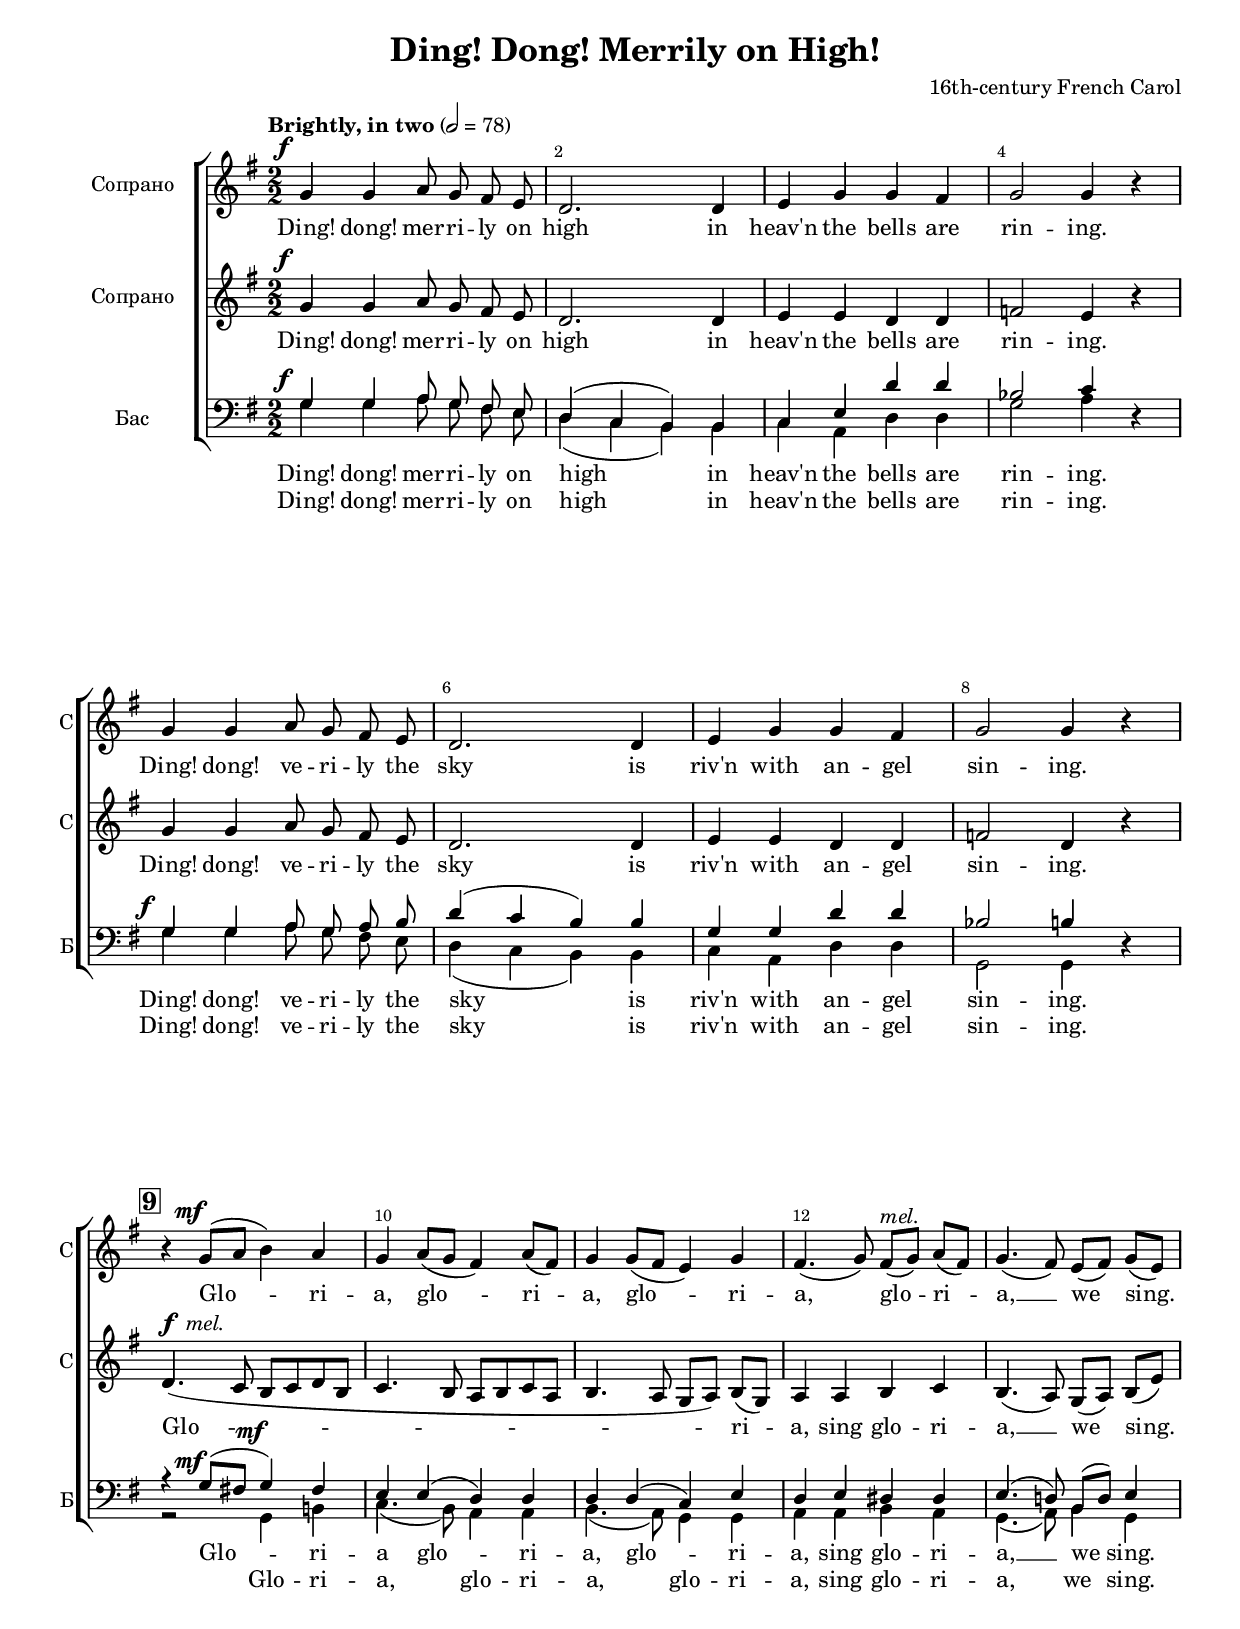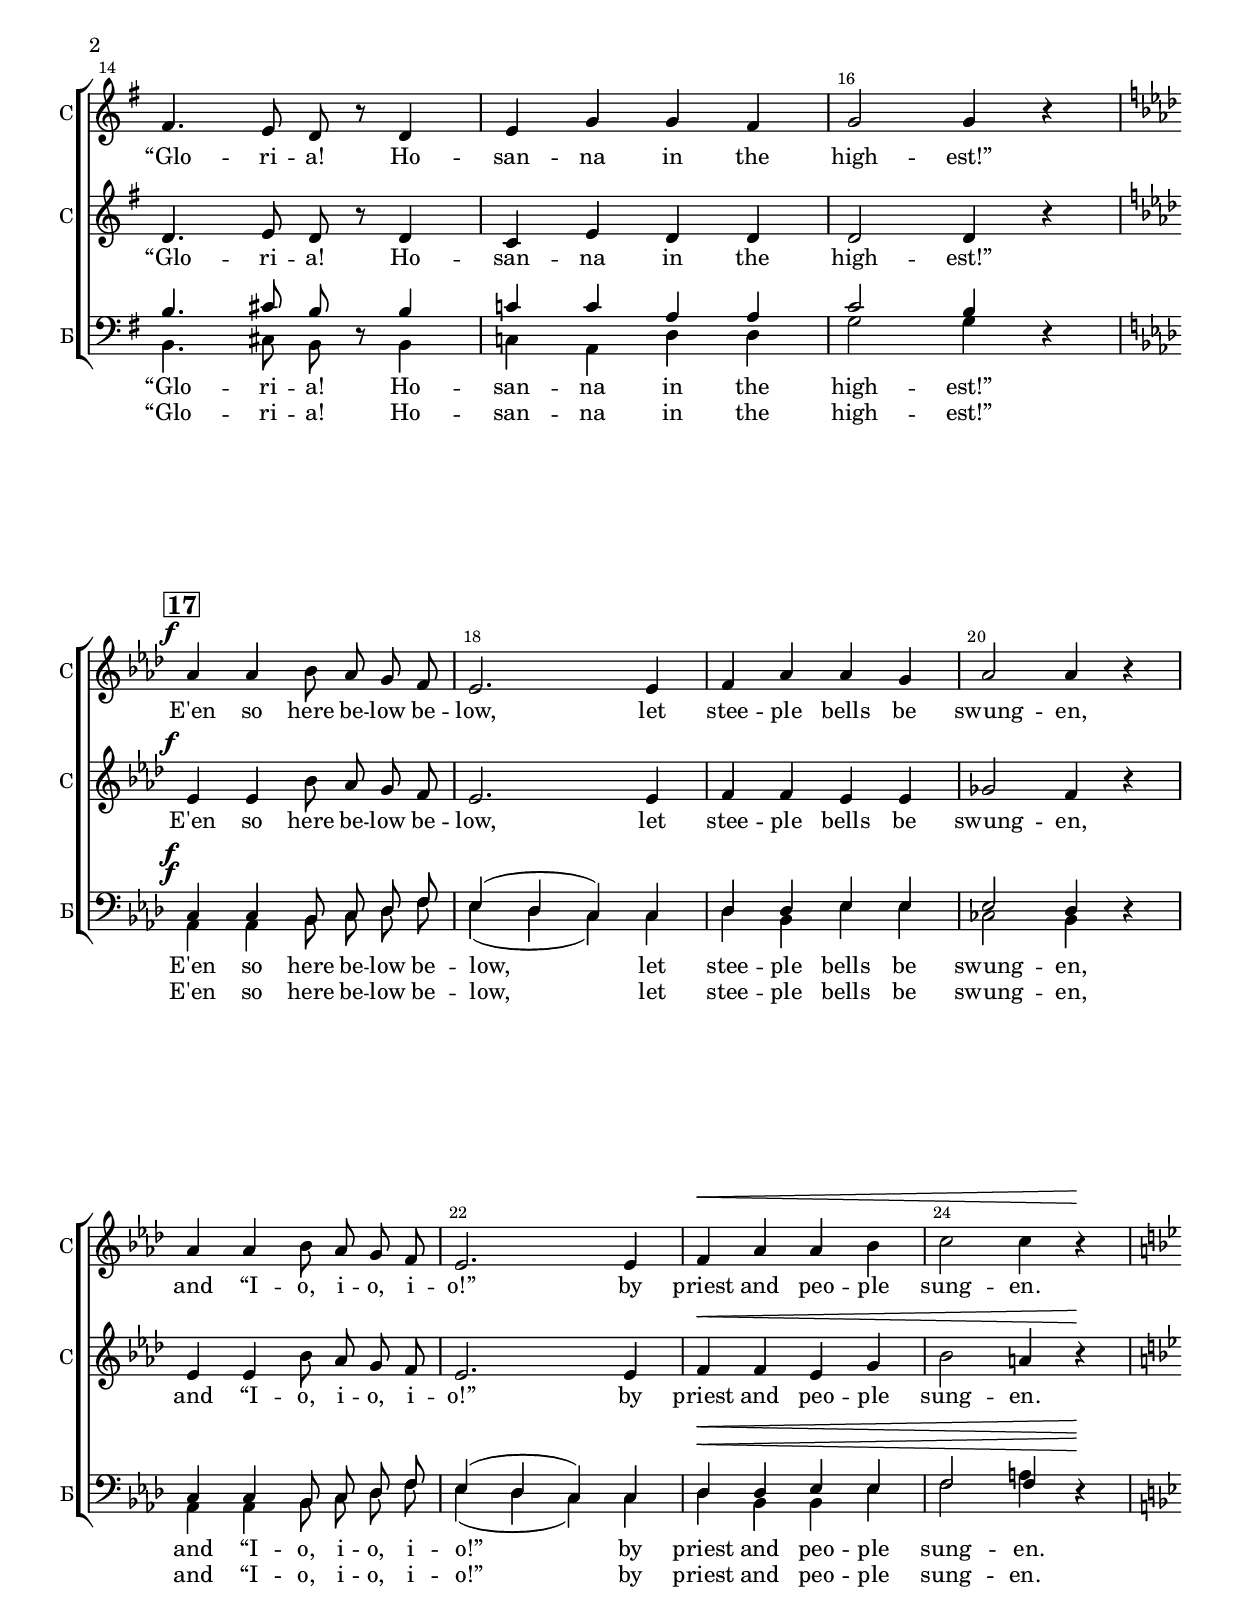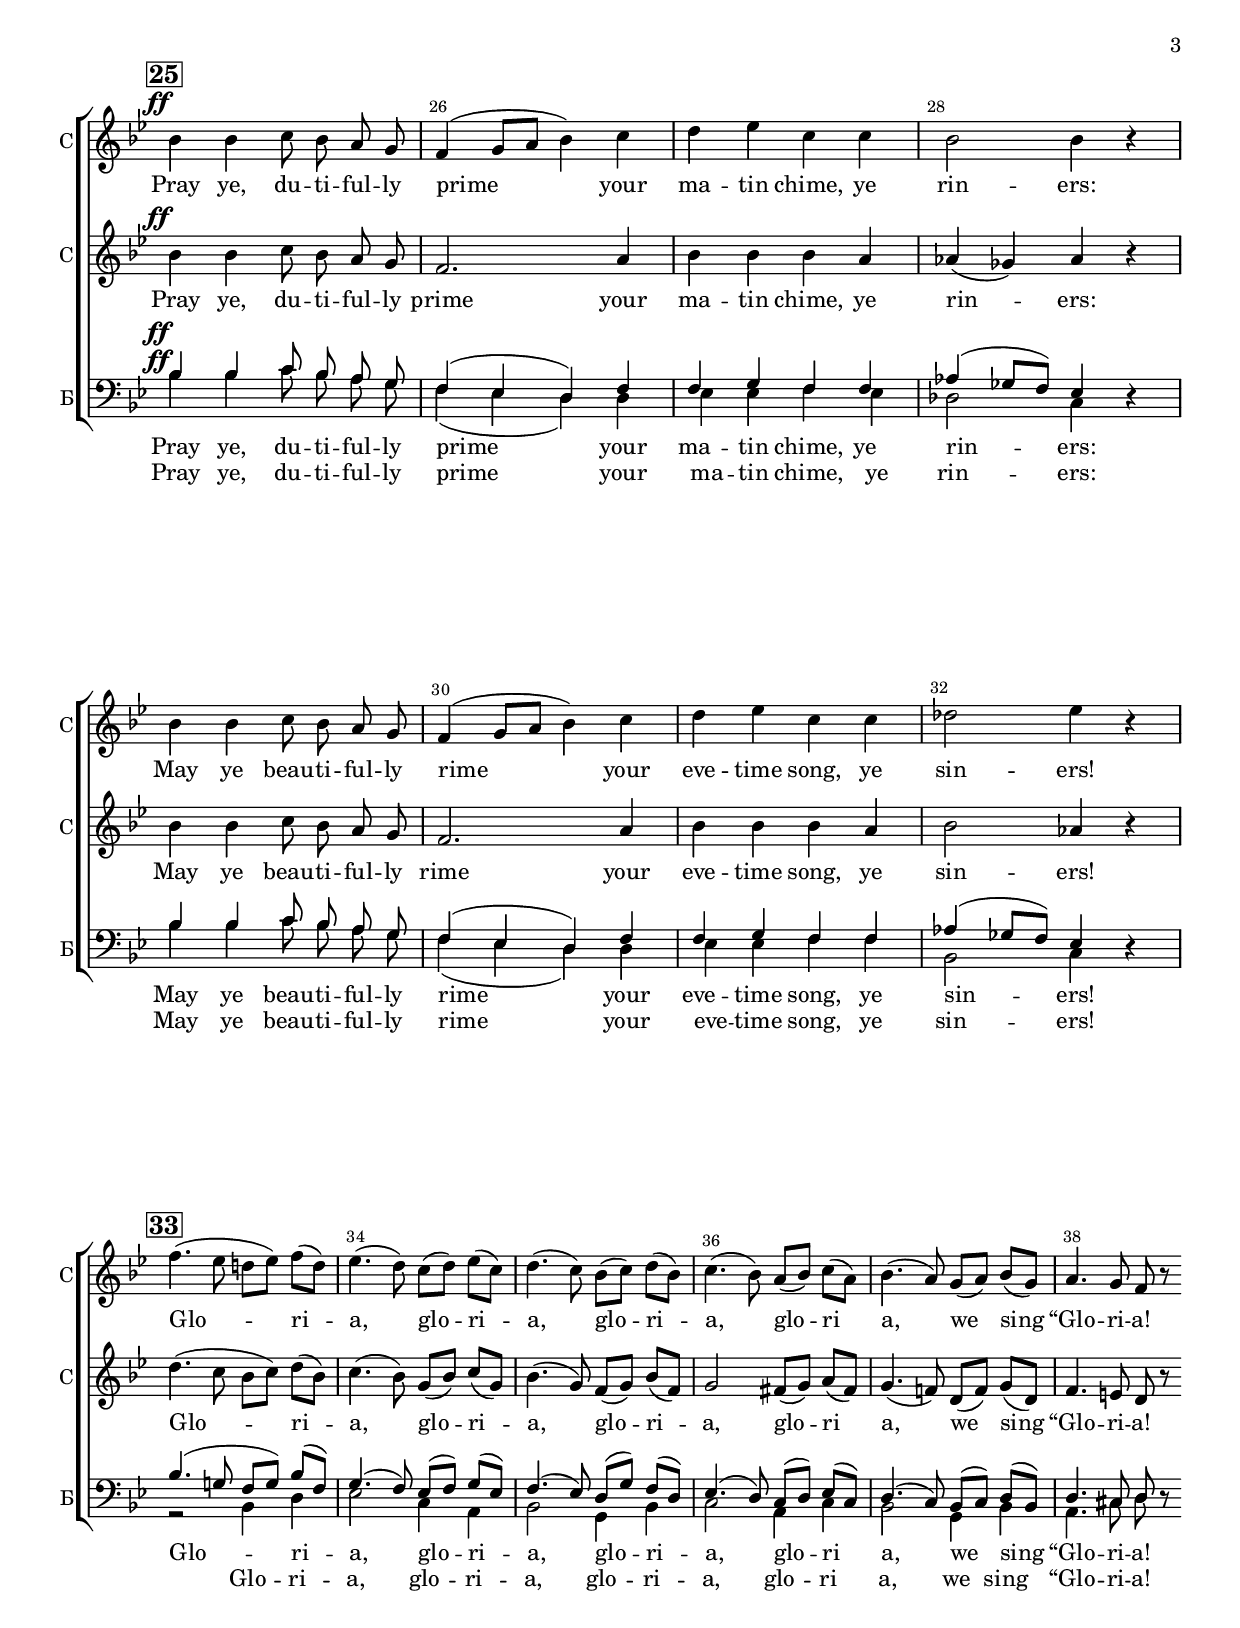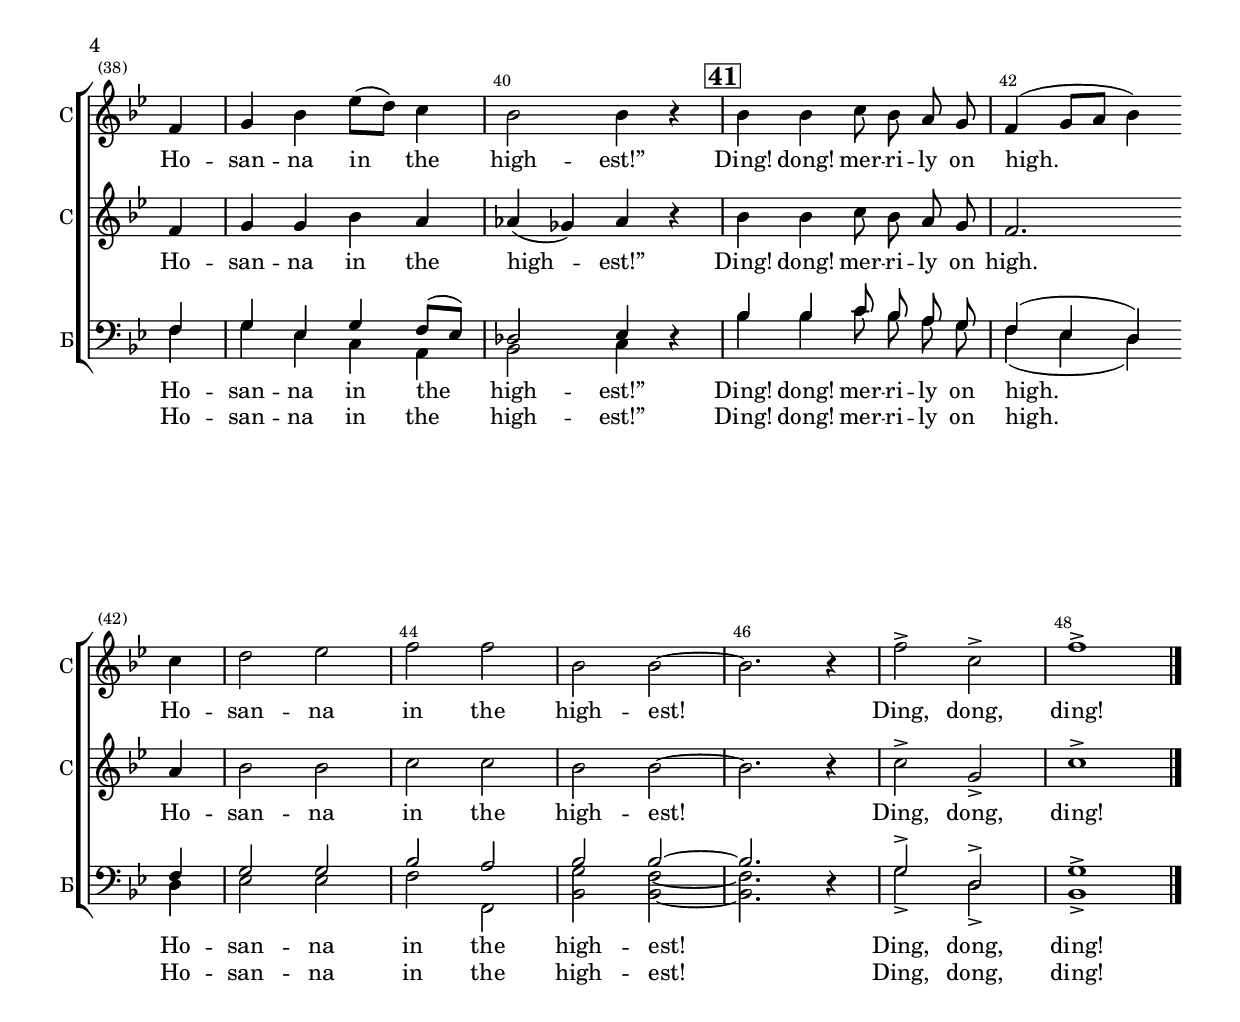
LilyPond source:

\version "2.24.2"

% закомментируйте строку ниже, чтобы получался pdf с навигацией
%#(ly:set-option 'point-and-click #f)
#(ly:set-option 'midi-extension "mid")
#(ly:set-option 'embed-source-code #t) % внедряем исходник как аттач к pdf
#(set-default-paper-size "a4")
#(set-global-staff-size 18)

\header {
  title = "Ding! Dong! Merrily on High!"
  composer = "16th-century French Carol"
  % Удалить строку версии LilyPond 
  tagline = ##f
}


abr = { \break }
%abr = \tag #'BR { \break }
abr = {}

pbr = { \pageBreak }
pbr = {}

breathes = { \once \override BreathingSign.text = \markup { \musicglyph #"scripts.tickmark" } \breathe }

melon = { \set melismaBusyProperties = #'() }
meloff = { \unset melismaBusyProperties }
solo = ^\markup\italic"Соло"
tutti =  ^\markup\italic"tutti"

co = \cadenzaOn
cof = \cadenzaOff
cb = { \cadenzaOff \bar "||" }
cbr = { \bar "" }
cbar = { \cadenzaOff \bar "|" \cadenzaOn }
stemOff = { \hide Staff.Stem }
nat = { \once \hide Accidental }
%stemOn = { \unHideNotes Staff.Stem }

% alternative breathe
breathes = { \once \override BreathingSign.text = \markup { \musicglyph #"scripts.tickmark" } \breathe }

% alternative partial - for repeats
partiall = { \set Timing.measurePosition = #(ly:make-moment -1/4) }

% compress multi-measure rests
multirests = { \override MultiMeasureRest.expand-limit = #1 \set Score.skipBars = ##t }

% mark with numbers in squares
squaremarks = {  \set Score.rehearsalMarkFormatter = #format-mark-box-numbers }

% move dynamics a bit left (to be not up/under the note, but before)
placeDynamicsLeft = { \override DynamicText.X-offset = #-2.5 }

%make visible number of every 2-nd bar
secondbar = {
  \override Score.BarNumber.break-visibility = #end-of-line-invisible
  \override Score.BarNumber.X-offset = #1
  \override Score.BarNumber.self-alignment-X = #LEFT
  \set Score.barNumberVisibility = #(every-nth-bar-number-visible 2)
}

global = {
  \numericTimeSignature
  \secondbar
  \multirests
  \placeDynamicsLeft
  \squaremarks
  \autoBeamOff
  
  \key g \major
  \time 2/2
}

sopvoice = \relative c'' {
  \global
  \dynamicUp
  
  \tempo "Brightly, in two" 2=78
    g4\f g a8 g fis e |
  d2. 4 |
  e g g fis | \abr
  
  g2 4 r | \break
  g4 4 a8 g fis e |
  d2. 4 |
  e g g fis | \abr \pbr
  
  % page 3
  g2 g4 r | \break
  \mark 9 r4 g8\mf[( a] b4) a |
  g a8[( g ] fis4) a8[( fis]) |
  g4 g8[( fis] e4) g | \abr
  
  fis4.( g8) fis8[(^\markup\italic"mel." g]) a[( fis])  |
  g4.( fis8) e[( fis]) g[( e]) |  \break
  fis4. e8 d r d4 | \abr
  
  e g g fis |
  g2 g4 r | \break
  \mark 17 \key as\major as\f as bes8 as g f | \abr \pbr
  
  es2. 4 |
  f as as g |
  as2 4 r \abr | \break
  
  as4 4 bes8 as g f |
  es2. 4 |
  f\< as as bes |
  c2 c4 r \! | \abr \break
  
  \key bes \major \mark 25 bes4\ff 4 c8 bes a g |
  f4( g8[ a] bes4) c |
  d es c c | \abr \pbr
  
  bes2 4 r | \break
  bes4 bes c8 bes a g |
  f4( g8[ a] bes4) c | \abr
  
  d es c c |
  des2 es4 r \break |
  
  \mark 33 f4.( es8 d![ es]) f[( d]) | \abr
  
  es4.( d8) c8[( d]) es[( c]) |
  d4.( c8) bes[( c]) d[( bes]) |
  c4.( bes8) a[( bes]) c[( a]) | \abr \pbr
  
  
  bes4.( a8) g[( a]) bes[( g]) |
  a4. g8 f r \break f4 |
  g bes es8[( d]) c4 | \abr
  
  bes2 4 r4 |
  \mark 41 bes 4 4 c8 bes a g |
  f4( g8[ a] bes4) \break c |
  d2 es | \abr
  
  f2 2 |
  bes,2 2~ |
  2. r4 |
  f'2-> c-> |
  f1-> \bar "|."
}


altvoice = \relative c'' {
  \global
  \dynamicUp
    
  g4\f g a8 g fis e |
  d2. d4 |
  e e d d |
  
  f2 e4 r |
  g g a8 g fis e |
  d2. d4 |
  e e d d |
  
  f2 d4 r |
  
  
    %9
  d 4.^\markup{\dynamic f \italic " mel."}( c8 b[ c d b] |
  c4. b8 a[ b c a] |
  b4. a8 g[ a]) b[( g]) |
  
  a4 a b c |
  b4.( a8) g8[( a]) b[( e]) |
     
  %14 
  d4. e8 d r d4 |
  
  c4 e d d |
  d2 4 r |
  \key as \major es4\f 4 bes'8 as g f |
  
  
  es2. 4 |
  f f es es |
  ges2 f4 r |
  
  es es bes'8 as g f |
  es2. 4 |
  f\< f es g |
  bes2 a!4 r4 \! 
  
  
 \key bes \major bes4\ff 4 c8 bes a g |
 f2. a4 |
 bes4 4 4 a |
 
 
 as4( ges) as4 r |
 bes bes c8 bes a g |
 f2. a4 |
 
 bes4 4 4 a |
 bes2 as4 r |
 d4.( c8 bes[ c]) d[( bes]) |
 
 c4.( bes8) g[( bes]) c[( g]) |
 bes4.( g8) f[( g]) bes[( f]) |
 g2 fis8[( g]) a[( fis]) |
 
 g4.( f!8) d[( f]) g[( d]) |
 f4. e8 d r f4 |
 g g bes a |
 
 as( ges]) as r |
 bes bes c8 bes a g |
 f2. a4 |
 bes2 2 |
 
 c c |
 bes2 2~ |
 2. r4 |
 c2-> g-> |
 c1->
 
 
 
  

  
}


tenorvoice = \relative c' {
  \global
  \dynamicUp
  
  g 4 g a8 g fis e |
  d4( c b) b4 |
  c e d' d |
  
  bes2 c4 r |
  
  g4\f  g a8 g a b |
 d 4( c b) b |
  g g  d' d | 
  
  bes2 b 4 r |
  
  

  %9 
   r4 g8\mf[( fis!] g4) fis |
  e4 e( d) d |
  d d( c) e |
  
  d e dis dis |
  e4.( d!8) b[( d]) e4 |
  
  
  %14
  b'4. cis8 b r b4 |
  c!4 c a a |
  c2 b4 r |
  \key as \major c,4\f c bes8 c des f 
  
  
  
  es4( des c) c |
  des des es es |
  es2 des4 r |
  
  c c bes8 c des f |
  es4( des c) c |
  des\< des es es |
  f2 f4 r \!
  
    \key bes \major bes4\ff bes c8 bes a g |
    f4( es d) f4 |
    f g f f |
    
    as4( ges8[ f]) es4 r |
    bes' bes c8 bes a g |
    f4( es d) f |
    
    f g f f |
    as( ges8[ f]) es4 r |
    bes'4.( g!8 f[ g]) bes[( f]) |
    
    g4.( f8) es[( f]) g[( es]) |
    f4.( es8) d[( g]) f[( d]) |
    es4.( d8) c[( d]) es[( c])  |
    
    
    d4.( c8) bes[( c]) d[( bes]) |
    d4. cis8 d r f4 |
    g es g f8[( es]) |
    
    des2 es4 r |
    bes' bes c8 bes a g |
    f4( es d) f |
    g2 g |
    
    bes a |
    bes bes2~ |
    2. r4 |
    g2-> d-> |
    g1->
}


altiivoice = \relative c'' {
  \global
  \dynamicUp

g4\f g a8 g fis e |
  d4( c b) b |
  c a a a |
  bes2 c4 r |
  g' g a8 g fis e |
  d4( c b) b |
  c a a a
  
  
  bes2 c4 r |
  r2 g4\mf b! |
  c4.( b8) a4 4 |
  b4.( a8) g4 4 |
  
  a4 a b c |
  b4.( a8) g8[( a]) b[( e]) |
  b4. cis8 b r b4 |
  
  c!4 a a a |
  g2 g4 r |
  \key as \major as4\f 4 bes8 c des  f
  
  
  es4( des c) c |
  des bes bes bes |
  ces2 bes4 r |
  
  as4 as bes8 c des f |
  es4( des c ) c |
  des\< bes bes es |
  f2 f4 r\! \key bes \major 
  
  
  bes4\ff bes c8 bes a g |
  f4( es d) d |
  es es f es |
  
  des2 c4 r |
  bes' bes c8 bes a g |
  f4( es d) d |
  
  es4 es f es |
  des2 c4 r |
  r2 bes4 f' |
  
  es2 c4 a |
  bes2 g4 bes |
  c4.( bes8) a[( bes]) c[( a]) |
  
  
  g4.( a8) bes[( c]) d[( bes]) |
  a4. cis8 d r f4 |
  g es g a, |
  
  bes2 c4 r |
  bes'4 4 c8 bes a g |
  f4( es d) d |
  es2 2 |
  
  f f |
  bes2 2~ |
  2. r4 |
  g2-> d-> |
  bes1->
}

bassvoice = \relative c' {
  \global
  \dynamicUp

g4\f g a8 g fis e |
  d4( c b) b |
  c a d d |
  g2 a4 r |
  g g a8 g fis e |
  d4( c b) b |
  c a d d
  
  
  g,2 g4 r |
  r2 g4\mf b! |
  c4.( b8) a4 4 |
  b4.( a8) g4 4 |
  
  a4 a b a |
  g4.( a8) b4 g |
  b4. cis8 b r b4 |
  
  c!4 a d d |
  g2 g4 r |
  \key as \major as, 4\f 4 bes8 c des  f
  
  
  es4( des c) c |
  des bes es  es |
  ces2 bes4 r |
  
  as4 as bes8 c des f |
  es4( des c ) c |
  des\< bes bes es |
  f2 a4 r\! \key bes \major 
  
  
  bes4\ff bes c8 bes a g |
  f4( es d) d |
  es es f es |
  
  des2 c4 r |
  bes' bes c8 bes a g |
  f4( es d) d |
  
  es4 es f f |
  bes,2 c4 r |
  r2 bes4 d |
  
  es2 c4 a |
  bes2 g4 bes |
  c2 a4 c  |
  
  
  bes2 g4 bes |
  a4. cis8 d r f4 |
  g es c  a   |
  
  bes2 c4 r |
  bes'4 4 c8 bes a g |
  f4( es d) d |
  es2 2 |
  
  f f, |
  <bes g' >2 <bes f'>2~ |
  2. r4 |
  g'2-> d-> |
  bes1->
}

lyricssoprano = \lyricmode {
  Ding! dong! mer -- ri -- ly on high in heav'n the bells are
  rin -- ing. Ding! dong! ve -- ri -- ly the sky is riv'n with an -- gel
    sin -- ing.
  
  
  Glo -- ri -- a, glo -- ri -- a, glo -- ri --
  a, glo -- ri -- a, __ 
  
  we sing. “Glo -- ri -- a! Ho --
  san -- na in the high -- est!” E'en so here be -- low be --
  
  low, let stee -- ple bells be swung -- en,
  and “I -- o, i -- o, i -- o!” by priest and peo -- ple sung -- en.
  
  Pray ye, du -- ti -- ful -- ly prime your ma -- tin chime, ye
  
  rin -- ers: May ye beau -- ti -- ful -- ly rime your
  eve -- time song, ye sin -- ers!
  
  Glo -- ri -- 
  a, glo -- ri -- a, glo -- ri -- a, glo -- ri
  
  a, we sing “Glo -- ri -- a! Ho -- san -- na in the
  high -- est!” Ding! dong! mer -- ri -- ly on high. Ho -- san -- na
  
  in the high -- est! Ding, dong, ding!
  
  
}

lyricsalto = \lyricmode {
  Ding! dong! mer -- ri -- ly on high in heav'n the bells are
  rin -- ing. Ding! dong! ve -- ri -- ly the sky is riv'n with an -- gel
  sin -- ing.
  
  
   Glo -- ri -- a, sing glo -- ri -- a, __
  
  
    we sing. “Glo -- ri -- a! Ho --
  san -- na in the high -- est!” E'en so here be -- low be --
  
    low, let stee -- ple bells be swung -- en,
  and “I -- o, i -- o, i -- o!” by priest and peo -- ple sung -- en.
  
  Pray ye, du -- ti -- ful -- ly prime your ma -- tin chime, ye
  
  rin -- ers: May ye beau -- ti -- ful -- ly rime your
  eve -- time song, ye sin -- ers!
  
  Glo -- ri -- 
  a, glo -- ri -- a, glo -- ri -- a, glo -- ri
  
  a, we sing “Glo -- ri -- a! Ho -- san -- na in the
  high -- est!” Ding! dong! mer -- ri -- ly on high. Ho -- san -- na
  
  in the high -- est! Ding, dong, ding!
}

lyricstenor = \lyricmode {
  Ding! dong! mer -- ri -- ly on high in heav'n the bells are
  rin -- ing. Ding! dong! ve -- ri -- ly the sky is riv'n with an -- gel
    sin -- ing.
  
 
  Glo -- ri -- a glo -- ri -- a, glo -- ri --
  a, sing glo -- ri -- a, __  
  
    we sing. “Glo -- ri -- a! Ho --
  san -- na in the high -- est!” E'en so here be -- low be --
  
    low, let stee -- ple bells be swung -- en,
  and “I -- o, i -- o, i -- o!” by priest and peo -- ple sung -- en.
  
  Pray ye, du -- ti -- ful -- ly prime your ma -- tin chime, ye
  
  rin -- ers: May ye beau -- ti -- ful -- ly rime your
  eve -- time song, ye sin -- ers!
  
  Glo -- ri -- 
  a, glo -- ri -- a, glo -- ri -- a, glo -- ri
  
  a, we sing “Glo -- ri -- a! Ho -- san -- na in the
  high -- est!” Ding! dong! mer -- ri -- ly on high. Ho -- san -- na
  
  in the high -- est! Ding, dong, ding!
}


lyricsbass = \lyricmode {
  Ding! dong! mer -- ri -- ly on high in heav'n the bells are
  rin -- ing. Ding! dong! ve -- ri -- ly the sky is riv'n with an -- gel
    sin -- ing.
  
    Glo -- ri -- a, glo -- ri -- a, glo -- ri --
    a, sing glo -- ri -- a,
    
    
      we sing. “Glo -- ri -- a! Ho --
  san -- na in the high -- est!” E'en so here be -- low be --
  
    low, let stee -- ple bells be swung -- en,
  and “I -- o, i -- o, i -- o!” by priest and peo -- ple sung -- en.
  
  Pray ye, du -- ti -- ful -- ly prime your ma -- tin chime, ye
  
  rin -- ers: May ye beau -- ti -- ful -- ly rime your
  eve -- time song, ye sin -- ers!
  
  Glo -- ri -- 
  a, glo -- ri -- a, glo -- ri -- a, glo -- ri
  
  a, we sing “Glo -- ri -- a! Ho -- san -- na in the
  high -- est!” Ding! dong! mer -- ri -- ly on high. Ho -- san -- na
  
  in the high -- est! Ding, dong, ding!
}


\bookpart {
  \paper {
    top-margin = 15
    left-margin = 15
    right-margin = 10
    bottom-margin = 15
    indent = 20
    ragged-bottom = ##f
    %  system-separator-markup = \slashSeparator
    
  }
  
  
  \score {
    %  \transpose c bes {
    %  \removeWithTag #'BR
       
    \new ChoirStaff <<
      \new Staff = "soprano" \with {
        instrumentName = "Сопрано"
        shortInstrumentName = "С"
        midiInstrument = "voice oohs"
        %        \consists Merge_rests_engraver
        %        \RemoveEmptyStaves
      } <<
        \new Voice = "soprano" { \oneVoice \sopvoice }
      >> 
      
      \new Lyrics \lyricsto "soprano" { \lyricssoprano }
      
      \new Staff = "alto" \with {
        instrumentName = "Сопрано"
        shortInstrumentName = "С"
        midiInstrument = "voice oohs"
        %        \consists Merge_rests_engraver
        %        \RemoveEmptyStaves
      } <<
        \new Voice = "alto" { \oneVoice \altvoice }
      >> 
      
      \new Lyrics \lyricsto "alto" { \lyricsalto } 
      
    

            \new Staff = "bass" \with {
        instrumentName = "Бас"
        shortInstrumentName = "Б"
        midiInstrument = "voice oohs"
        %        \consists Merge_rests_engraver
        %        \RemoveEmptyStaves
      } <<
        \new Voice = "tenor" { \clef "bass"  \voiceOne \tenorvoice }
        \new Voice = "bass" { \clef "bass" \voiceTwo \bassvoice }
      >> 
      
      \new Lyrics \lyricsto "tenor" { \lyricstenor }
      \new Lyrics \lyricsto "bass" { \lyricsbass }     
      
    >>
    %  }  % transposeµ
    \layout {
      %    #(layout-set-staff-size 20)
      \context {
        \Score
      }
      \context {
        \Staff
        %        \RemoveEmptyStaves
        \RemoveAllEmptyStaves
        \consists Merge_rests_engraver
      }
      %Metronome_mark_engraver
    }
  }
  
  \score {
    %  \transpose c bes {
    %  \removeWithTag #'BR
       
    \new ChoirStaff <<
      \new Staff = "soprano" \with {
        instrumentName = "Сопрано"
        shortInstrumentName = "С"
        midiInstrument = "voice oohs"
        %        \consists Merge_rests_engraver
        %        \RemoveEmptyStaves
      } <<
        \new Voice = "soprano" { \oneVoice \sopvoice }
      >> 
      
      \new Lyrics \lyricsto "soprano" { \lyricssoprano }
      
      \new Staff = "alto" \with {
        instrumentName = "Сопрано"
        shortInstrumentName = "С"
        midiInstrument = "voice oohs"
        %        \consists Merge_rests_engraver
        %        \RemoveEmptyStaves
      } <<
        \new Voice = "alto" { \oneVoice \altvoice }
      >> 
      
      \new Lyrics \lyricsto "alto" { \lyricsalto } 
      
      \new Staff = "tenor" \with {
        instrumentName = "Альт"
        shortInstrumentName = "А"
        midiInstrument = "voice oohs"
        %        \consists Merge_rests_engraver
        %        \RemoveEmptyStaves
      } <<
        \new Voice = "tenor" {  \oneVoice \tenorvoice }
      >> 
      
      \new Lyrics \lyricsto "tenor" { \lyricstenor }
      
     
            \new Staff = "bass" \with {
        instrumentName = "Бас"
        shortInstrumentName = "Б"
        midiInstrument = "voice oohs"
        %        \consists Merge_rests_engraver
        %        \RemoveEmptyStaves
      } <<
        \new Voice = "bass" { \clef "bass" \oneVoice \bassvoice }
      >> 
      
      \new Lyrics \lyricsto "bass" { \lyricsbass }     
      
    >>
    %  }  % transposeµ
    \midi {
      \tempo 4=90
    }
  }
}
